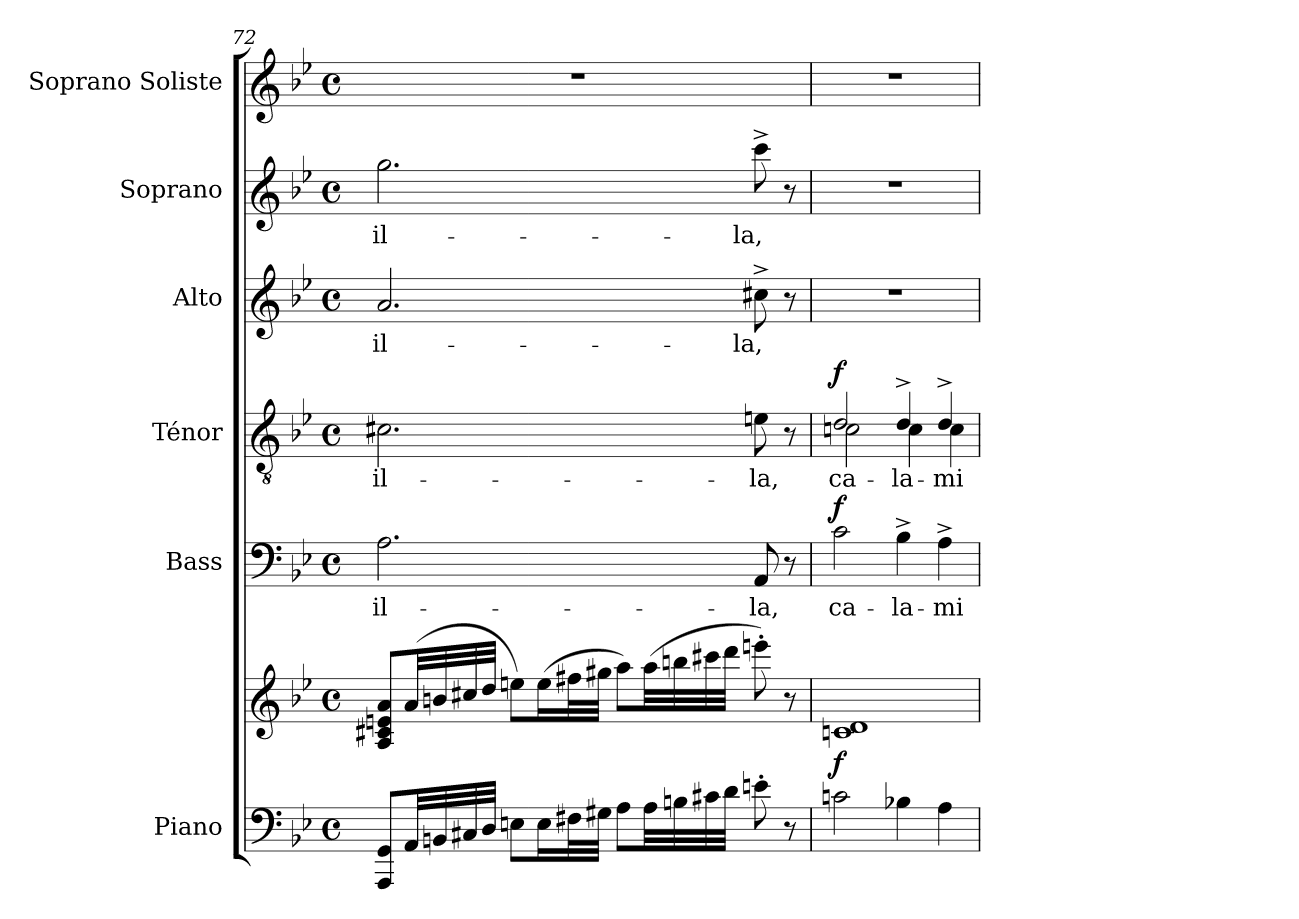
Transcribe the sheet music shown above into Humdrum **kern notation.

**kern	**kern	**dynam	**kern	**text	**dynam	**kern	**text	**dynam	**kern	**text	**kern	**text	**kern
*part6	*part6	*part6	*part5	*part5	*part5	*part4	*part4	*part4	*part3	*part3	*part2	*part2	*part1
*staff7	*staff6	*staff6/7	*staff5	*staff5	*staff5	*staff4	*staff4	*staff4	*staff3	*staff3	*staff2	*staff2	*staff1
*I"Piano	*	*	*I"Bass	*	*	*I"Ténor	*	*	*I"Alto	*	*I"Soprano	*	*I"Soprano Soliste
*I'Pno.	*	*	*I'B.	*	*	*I'T.	*	*	*I'A.	*	*I'S.	*	*
!!LO:PB:g=z
*clefF4	*clefG2	*	*clefF4	*	*	*clefGv2	*	*	*clefG2	*	*clefG2	*	*clefG2
*	*	*	*	*	*	*	*	*	*	*	*ITrd2c3	*	*
*k[b-e-]	*k[b-e-]	*	*k[b-e-]	*	*	*k[b-e-]	*	*	*k[b-e-]	*	*k[f#]	*	*k[b-e-]
*M4/4	*M4/4	*	*M4/4	*	*	*M4/4	*	*	*M4/4	*	*M4/4	*	*M4/4
*met(c)	*met(c)	*	*met(c)	*	*	*met(c)	*	*	*met(c)	*	*met(c)	*	*met(c)
=72	=72	=72	=72	=72	=72	=72	=72	=72	=72	=72	=72	=72	=72
8AAA/ 8GG/L	8A/ 8c#X/ 8en/ 8a/L	.	2.A\	il-	.	2.c#X\	il-	.	2.a/	il-	2.eei\	il-	1r
32AA/LL	(32a/LL	.	.	.	.	.	.	.	.	.	.	.	.
32BBn/	32bn/	.	.	.	.	.	.	.	.	.	.	.	.
32C#X/	32cc#X/	.	.	.	.	.	.	.	.	.	.	.	.
32D/JJJ	32dd/JJJ	.	.	.	.	.	.	.	.	.	.	.	.
8En\L	8een\L)	.	.	.	.	.	.	.	.	.	.	.	.
16E\L	(16ee\L	.	.	.	.	.	.	.	.	.	.	.	.
32F#X\L	32ff#X\L	.	.	.	.	.	.	.	.	.	.	.	.
32G#X\JJJ	32gg#X\JJJ	.	.	.	.	.	.	.	.	.	.	.	.
8A\L	8aa\L)	.	.	.	.	.	.	.	.	.	.	.	.
32A\LL	(32aa\LL	.	.	.	.	.	.	.	.	.	.	.	.
32Bn\	32bbn\	.	.	.	.	.	.	.	.	.	.	.	.
32c#X\	32ccc#X\	.	.	.	.	.	.	.	.	.	.	.	.
32d\JJJ	32ddd\JJJ	.	.	.	.	.	.	.	.	.	.	.	.
8en'\	8eeen'\)	.	8AA/	-la,	.	8en\	-la,	.	8cc#X^\	-la,	8aa^i\	-la,	.
8r	8r	.	8r	.	.	8r	.	.	8r	.	8r	.	.
=73	=73	=73	=73	=73	=73	=73	=73	=73	=73	=73	=73	=73	=73
*	*	*	*	*	*	*^	*	*	*	*	*	*	*
!	!	!LO:DY:b	!	!	!LO:DY:a	!	!	!	!LO:DY:a	!	!	!	!	!
2cn\	1cn 1d	f	2c\	ca-	f	2d/	2cn\	ca-	f	1r	.	1r	.	1r
4B-X\	.	.	4B-^\	-la-	.	4d^/	4c\	-la-	.	.	.	.	.	.
4A\	.	.	4A^\	-mi-	.	4d^/	4c\	-mi-	.	.	.	.	.	.
*	*	*	*	*	*	*v	*v	*	*	*	*	*	*	*
=	=	=	=	=	=	=	=	=	=	=	=	=	=
*-	*-	*-	*-	*-	*-	*-	*-	*-	*-	*-	*-	*-	*-
